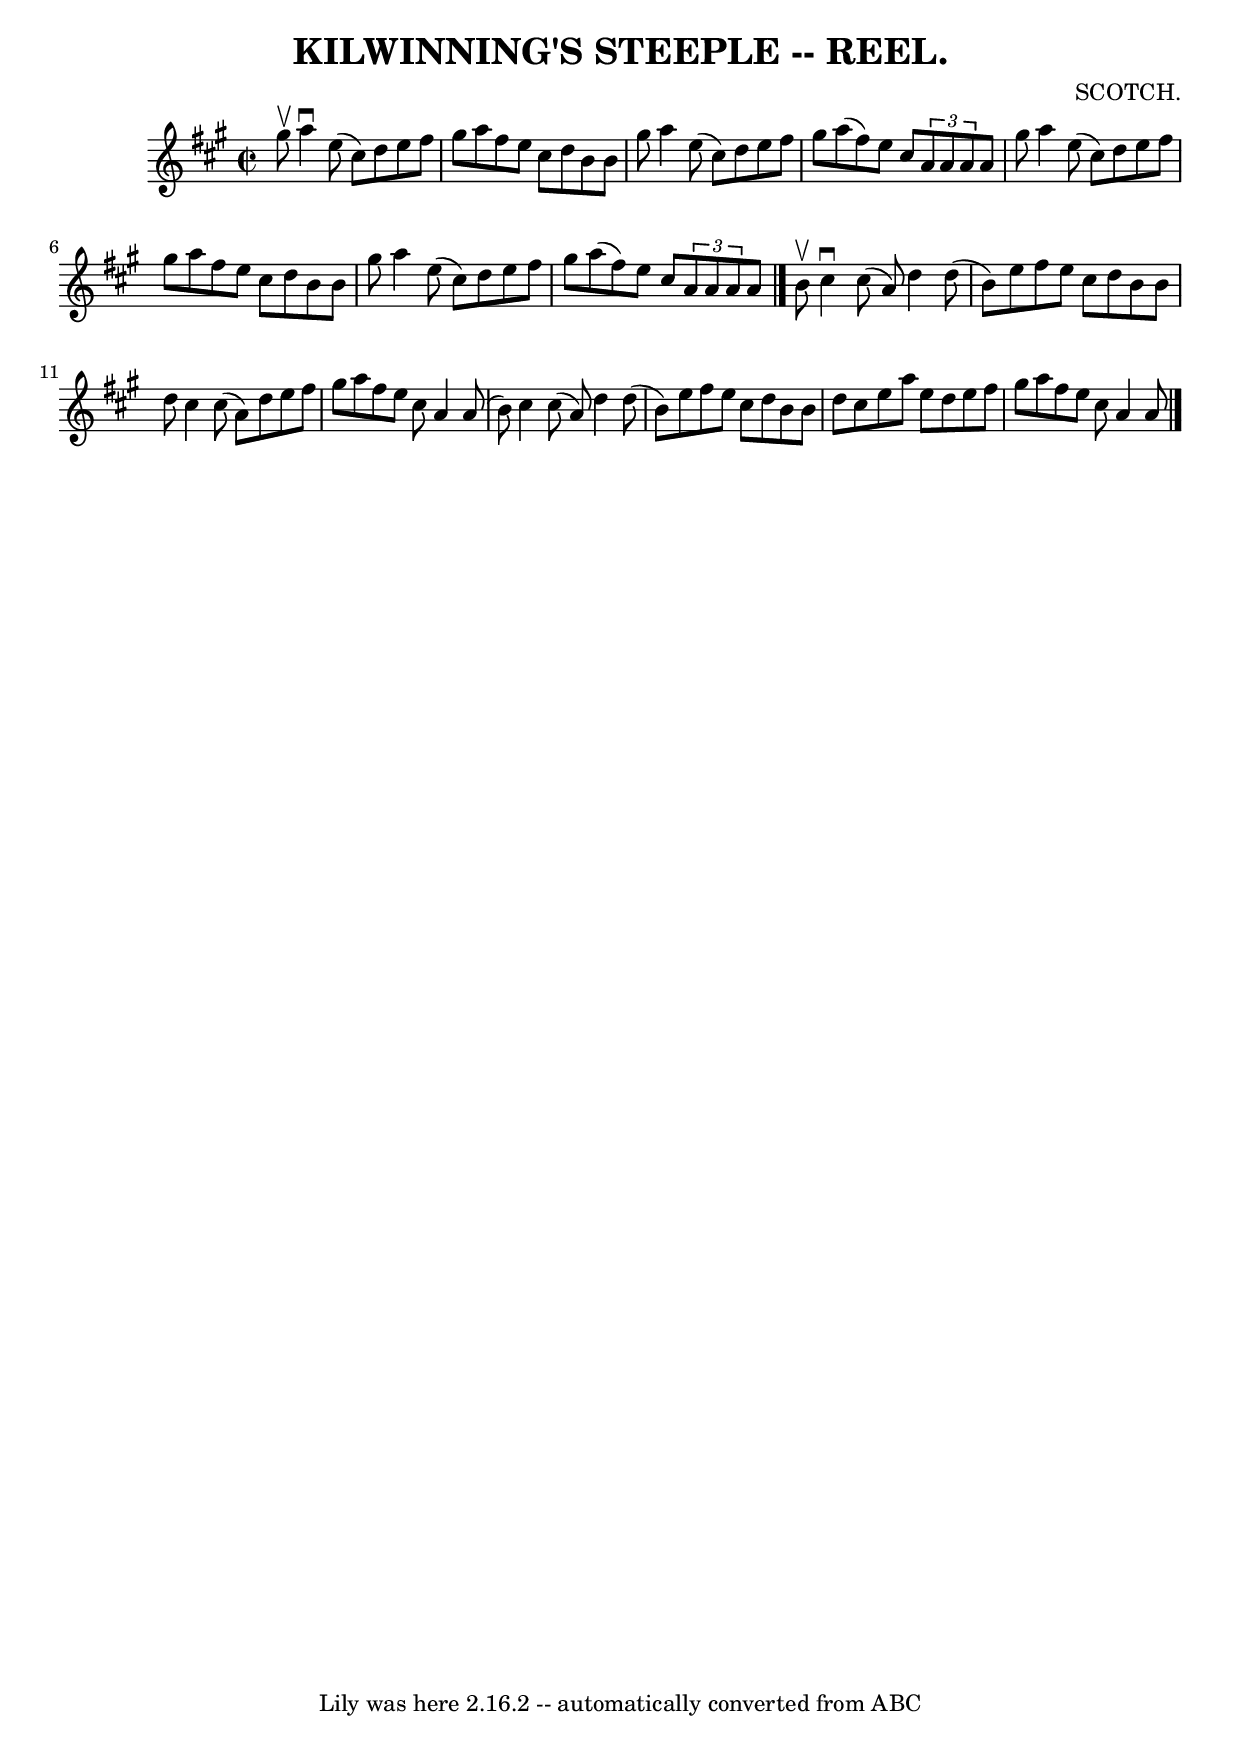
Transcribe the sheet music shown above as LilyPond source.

\version "2.16.2"
\include "Mammoth.ily"
\header {
  %% book = "Coles 43.3"
  composer = "SCOTCH."
  crossRefNumber = "1"
  footnotes = ""
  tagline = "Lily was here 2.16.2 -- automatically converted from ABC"
  title = "KILWINNING'S STEEPLE -- REEL."

}
voicedefault =  {


  \override Staff.TimeSignature #'style = #'C
  \time 2/2 
  \key a \major gis''8^\upbow |
  a''4^\downbow e''8 (
  cis''8) d''8 e''8 fis''8 gis''8  |
  a''8 fis''8    
  e''8 cis''8 d''8 b'8 b'8 gis''8  |
  a''4 e''8 (
  cis''8) d''8 e''8 fis''8 gis''8  |
  a''8 (fis''8)   
  e''8 cis''8    \times 2/3 { a'8 a'8 a'8  
			    } a'8 gis''8  |
  
  a''4 e''8 (cis''8) d''8 e''8 fis''8 gis''8  |
  
  a''8 fis''8 e''8 cis''8 d''8 b'8 b'8 gis''8  |
  
  a''4 e''8 (cis''8) d''8 e''8 fis''8 gis''8  |
  a''8 
  (fis''8) e''8 cis''8    \times 2/3 { a'8 a'8 a'8  
				     } a'8  
  \bar "|." b'8^\upbow |
  cis''4^\downbow cis''8 (a'8)   
  d''4 d''8 (b'8) |
  e''8 fis''8 e''8 cis''8 d''8    
  b'8 b'8 d''8  |
  cis''4 cis''8 (a'8) d''8 e''8    
  fis''8 gis''8  |
  a''8 fis''8 e''8 cis''8 a'4 a'8 (
  b'8) |
  cis''4 cis''8 (a'8) d''4 d''8 (b'8) 
  |
  e''8 fis''8 e''8 cis''8 d''8 b'8 b'8 d''8  
  |
  cis''8 e''8 a''8 e''8 d''8 e''8 fis''8 gis''8  
  |
  a''8 fis''8 e''8 cis''8 a'4 a'8  \bar "|."   

}

\score{
  <<

    \context Staff="default"
    {
      \voicedefault 
      
    }

  >>
  \layout {
    
  }
  \midi {
  }

}
